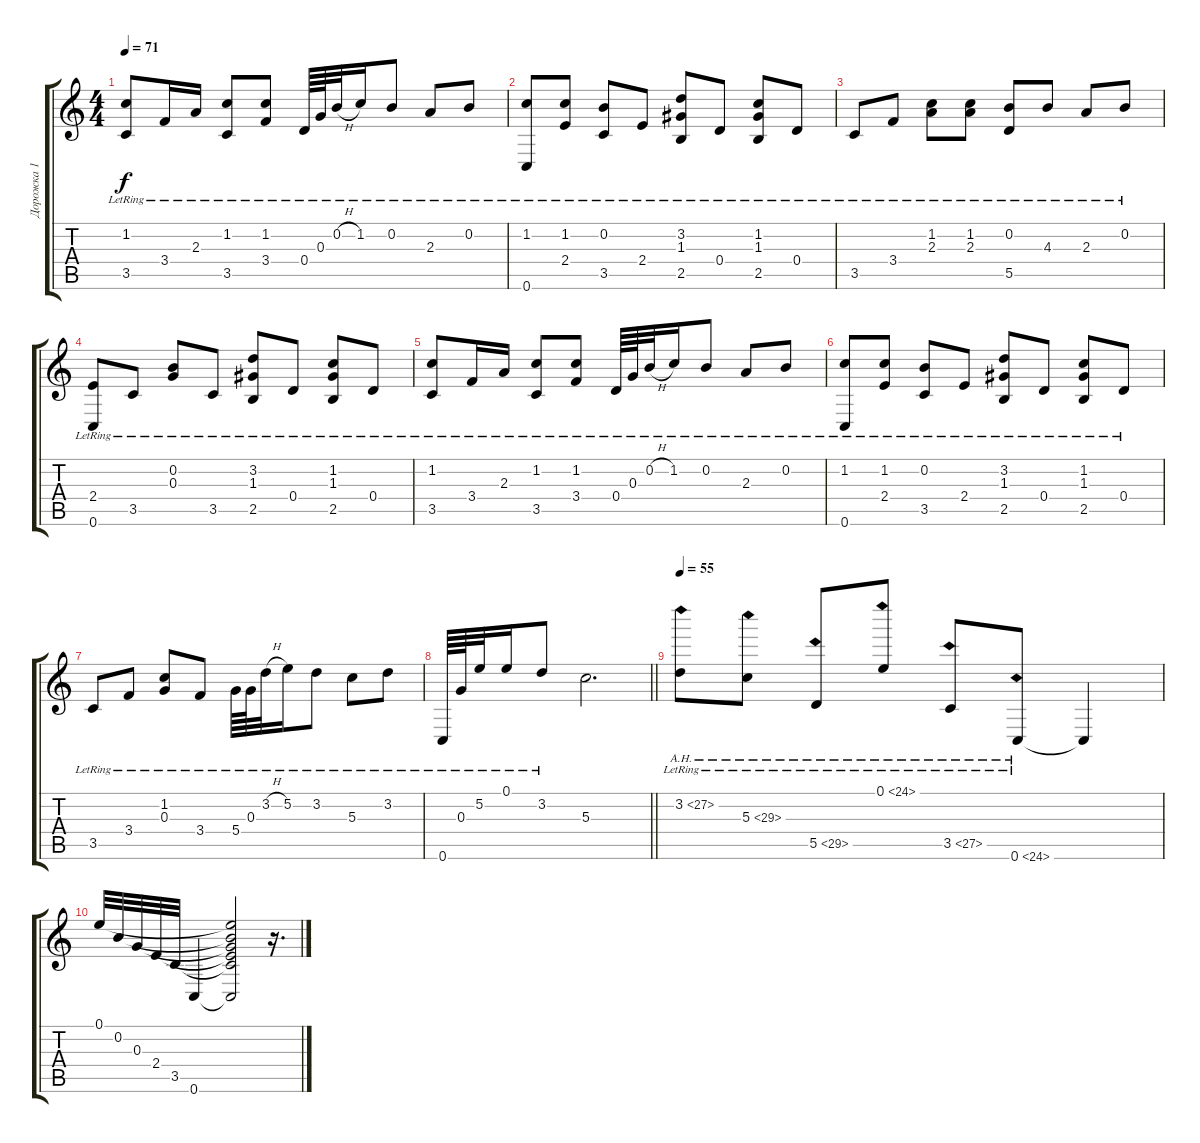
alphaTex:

\track ("Дорожка 1" "Дорожка 1") {instrument acousticguitarsteel}
\staff {score tabs}
\tuning (E4 B3 G3 D3 A2 C2) {hide}
\ts (4 4)
\section ("" "")
\tempo 71
\clef g2
\ks c
(1.2{lr} 3.5{lr}).8{dy f} 3.4{lr}.16 2.3{lr}.16 (1.2{lr} 3.5{lr}).8 (1.2{lr} 3.4{lr}).8 0.4{lr}.64 0.3{lr}.64 0.2{h lr}.32 1.2{lr}.16 0.2{lr}.8 2.3{lr}.8 0.2{lr}.8 |
(1.2{lr} 0.6{lr}).8 (1.2{lr} 2.4{lr}).8 (0.2{lr} 3.5{lr}).8 2.4{lr}.8 (3.2{lr} 1.3{lr} 2.5{lr}).8 0.4{lr}.8 (1.2{lr} 1.3{lr} 2.5{lr}).8 0.4{lr}.8 |
3.5{lr}.8 3.4{lr}.8 (1.2{lr} 2.3{lr}).8 (1.2{lr} 2.3{lr}).8 (0.2{lr} 5.5{lr}).8 4.3{lr}.8 2.3{lr}.8 0.2{lr}.8 |
(2.4{lr} 0.6{lr}).8 3.5{lr}.8 (0.2{lr} 0.3{lr}).8 3.5{lr}.8 (3.2{lr} 1.3{lr} 2.5{lr}).8 0.4{lr}.8 (1.2{lr} 1.3{lr} 2.5{lr}).8 0.4{lr}.8 |
(1.2{lr} 3.5{lr}).8 3.4{lr}.16 2.3{lr}.16 (1.2{lr} 3.5{lr}).8 (1.2{lr} 3.4{lr}).8 0.4{lr}.64 0.3{lr}.64 0.2{h lr}.32 1.2{lr}.16 0.2{lr}.8 2.3{lr}.8 0.2{lr}.8 |
(1.2{lr} 0.6{lr}).8 (1.2{lr} 2.4{lr}).8 (0.2{lr} 3.5{lr}).8 2.4{lr}.8 (3.2{lr} 1.3{lr} 2.5{lr}).8 0.4{lr}.8 (1.2{lr} 1.3{lr} 2.5{lr}).8 0.4{lr}.8 |
3.5{lr}.8 3.4{lr}.8 (1.2{lr} 0.3).8 3.4{lr}.8 5.4{lr}.64 0.3{lr}.64 3.2{h lr}.32 5.2{lr}.16 3.2{lr}.8 5.3{lr}.8 3.2{lr}.8 |
\barLineRight lightlight
0.6{lr}.64 0.3{lr}.64 5.2{lr}.32 0.1{lr}.16 3.2{lr}.8 5.3.2{d} |
\tempo 55
3.2{ah 24 lr}.8 5.3{ah 24 lr}.8 5.5{ah 24 lr}.8 0.1{ah 24 lr}.8 3.5{ah 24 lr}.8 0.6{ah 24 lr}.8 0.6{t}.4 |
0.1.32 0.2.32 0.3.32 2.4.32 3.5.32 0.6.4 (0.1{t} 0.2{t} 0.3{t} 2.4{t} 3.5{t} 0.6{t}).2 r.16{d}
